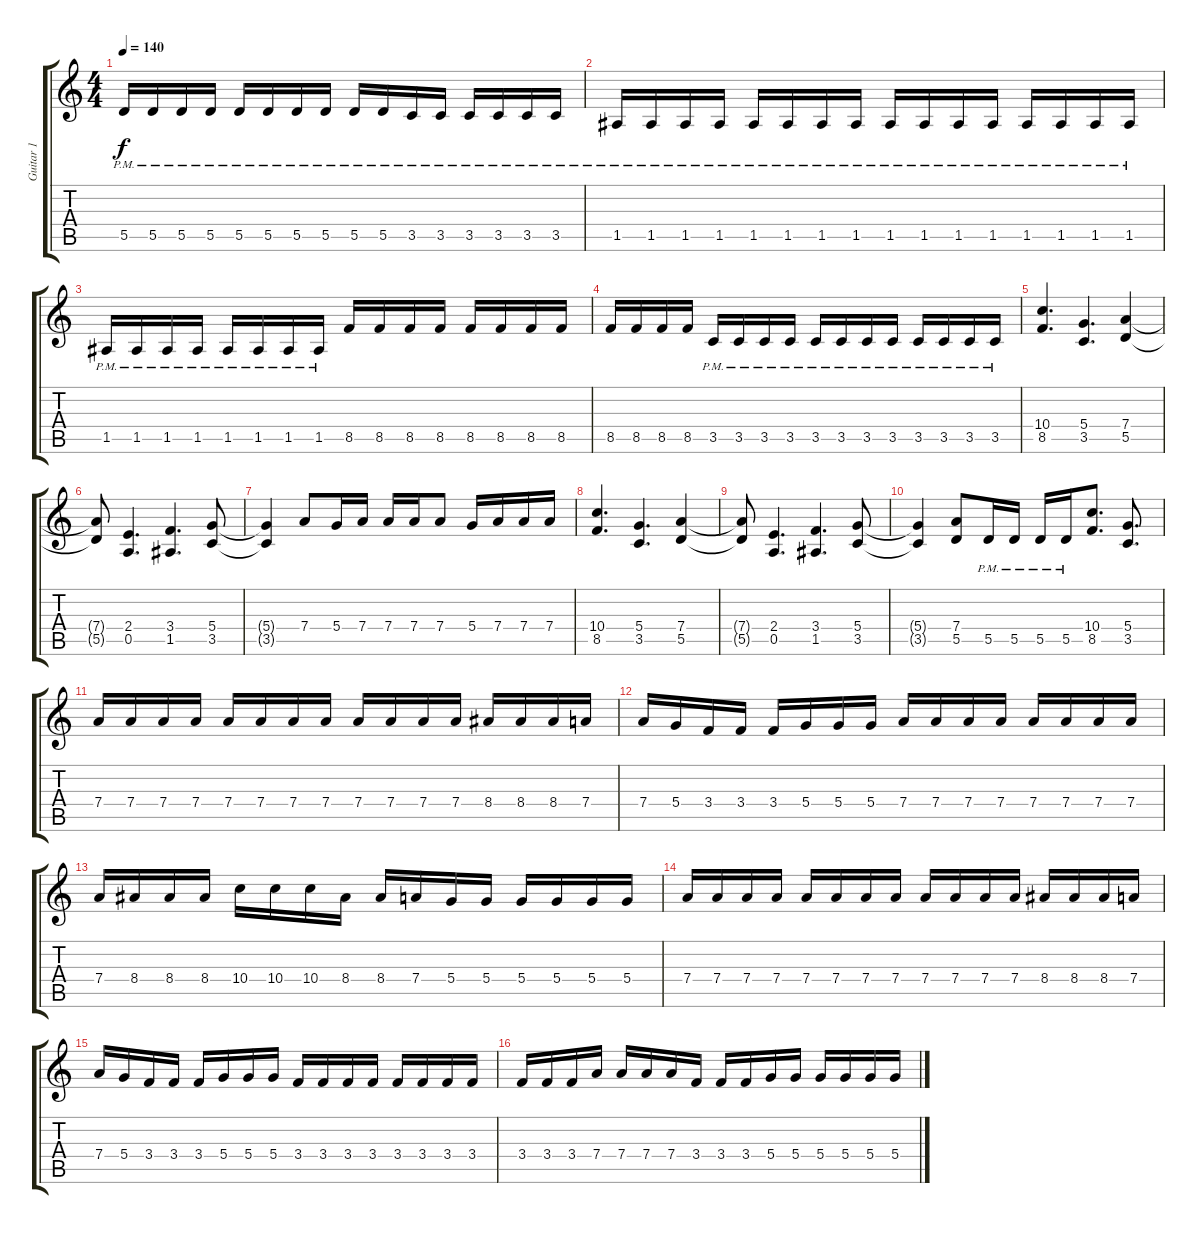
\track ("Guitar 1" "Guitar 1") {instrument distortionguitar}
\staff {score tabs}
\tuning (E4 B3 G3 D3 A2 E2) {hide}
\ts (4 4)
\tempo 140
\clef g2
\ks c
5.5{pm}.16{dy f} 5.5{pm}.16 5.5{pm}.16 5.5{pm}.16 5.5{pm}.16 5.5{pm}.16 5.5{pm}.16 5.5{pm}.16 5.5{pm}.16 5.5{pm}.16 3.5{pm}.16 3.5{pm}.16 3.5{pm}.16 3.5{pm}.16 3.5{pm}.16 3.5{pm}.16 |
1.5{pm}.16 1.5{pm}.16 1.5{pm}.16 1.5{pm}.16 1.5{pm}.16 1.5{pm}.16 1.5{pm}.16 1.5{pm}.16 1.5{pm}.16 1.5{pm}.16 1.5{pm}.16 1.5{pm}.16 1.5{pm}.16 1.5{pm}.16 1.5{pm}.16 1.5{pm}.16 |
1.5{pm}.16 1.5{pm}.16 1.5{pm}.16 1.5{pm}.16 1.5{pm}.16 1.5{pm}.16 1.5{pm}.16 1.5{pm}.16 8.5.16 8.5.16 8.5.16 8.5.16 8.5.16 8.5.16 8.5.16 8.5.16 |
8.5.16 8.5.16 8.5.16 8.5.16 3.5{pm}.16 3.5{pm}.16 3.5{pm}.16 3.5{pm}.16 3.5{pm}.16 3.5{pm}.16 3.5{pm}.16 3.5{pm}.16 3.5{pm}.16 3.5{pm}.16 3.5{pm}.16 3.5{pm}.16 |
(10.4 8.5).4{d volume 8 balance 13} (5.4 3.5).4{d} (7.4 5.5).4 |
(7.4{t} 5.5{t}).8 (2.4 0.5).4{d} (3.4 1.5).4{d} (5.4 3.5).8 |
(5.4{t} 3.5{t}).4 7.4.8 5.4.16 7.4.16 7.4.16 7.4.16 7.4.8 5.4.16 7.4.16 7.4.16 7.4.16 |
(10.4 8.5).4{d volume 8 balance 13} (5.4 3.5).4{d} (7.4 5.5).4 |
(7.4{t} 5.5{t}).8 (2.4 0.5).4{d} (3.4 1.5).4{d} (5.4 3.5).8 |
(5.4{t} 3.5{t}).4 (7.4 5.5).8 5.5{pm}.16 5.5{pm}.16 5.5{pm}.16 5.5{pm}.16 (10.4 8.5).8{d} (5.4 3.5).8{d} |
7.4.16 7.4.16 7.4.16 7.4.16 7.4.16 7.4.16 7.4.16 7.4.16 7.4.16 7.4.16 7.4.16 7.4.16 8.4.16 8.4.16 8.4.16 7.4.16 |
7.4.16 5.4.16 3.4.16 3.4.16 3.4.16 5.4.16 5.4.16 5.4.16 7.4.16 7.4.16 7.4.16 7.4.16 7.4.16 7.4.16 7.4.16 7.4.16 |
7.4.16 8.4.16 8.4.16 8.4.16 10.4.16 10.4.16 10.4.16 8.4.16 8.4.16 7.4.16 5.4.16 5.4.16 5.4.16 5.4.16 5.4.16 5.4.16 |
7.4.16 7.4.16 7.4.16 7.4.16 7.4.16 7.4.16 7.4.16 7.4.16 7.4.16 7.4.16 7.4.16 7.4.16 8.4.16 8.4.16 8.4.16 7.4.16 |
7.4.16 5.4.16 3.4.16 3.4.16 3.4.16 5.4.16 5.4.16 5.4.16 3.4.16 3.4.16 3.4.16 3.4.16 3.4.16 3.4.16 3.4.16 3.4.16 |
3.4.16 3.4.16 3.4.16 7.4.16 7.4.16 7.4.16 7.4.16 3.4.16 3.4.16 3.4.16 5.4.16 5.4.16 5.4.16 5.4.16 5.4.16 5.4.16
